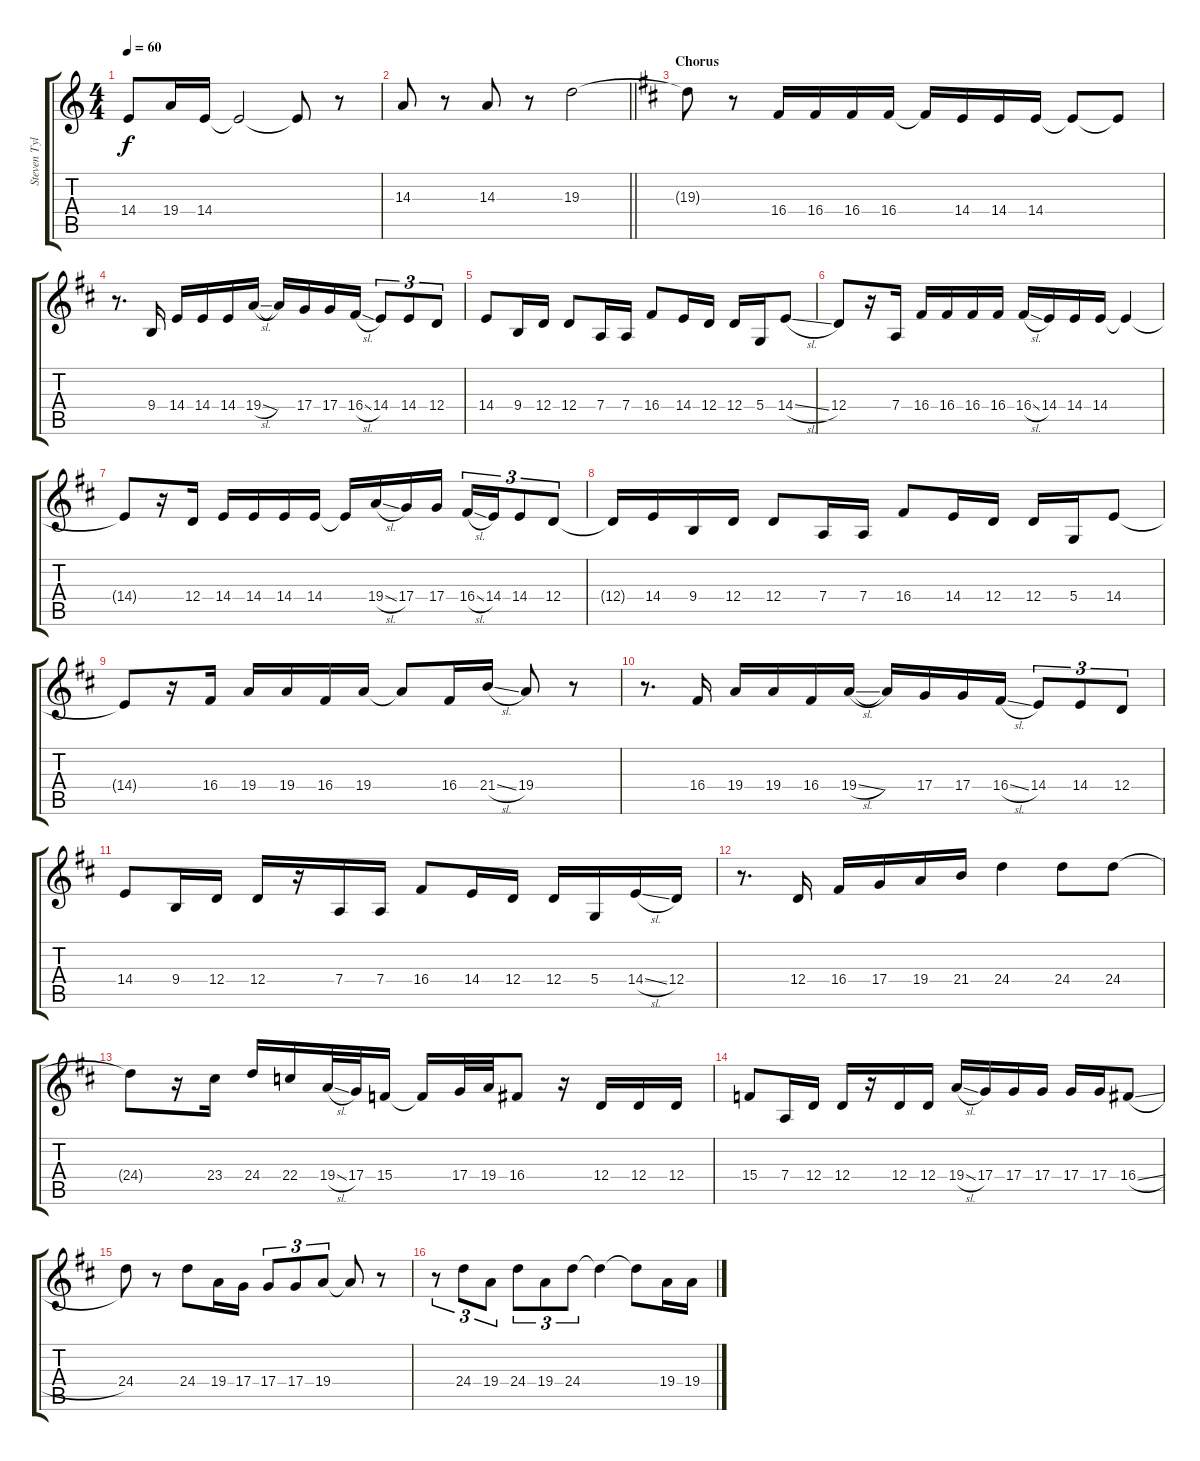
\track ("Steven Tyler" "Steven Tyl") {instrument lead2sawtooth}
\staff {score tabs}
\tuning (E4 B3 G3 D3 A2 E2) {hide}
\ts (4 4)
\tempo 60
\clef g2
\ks c
14.4.8{dy f} 19.4.16 14.4.16 14.4{t}.2 14.4{t}.8 r.8 |
\barLineRight lightlight
14.3.8 r.8 14.3.8 r.8 19.3.2 |
\section ("" "Chorus")
\ks d
19.3{t}.8 r.8 16.4.16 16.4.16 16.4.16 16.4.16 16.4{t}.16 14.4.16 14.4.16 14.4.16 14.4{t}.8 14.4{t}.8 |
r.8{d} 9.4.16 14.4.16 14.4.16 14.4.16 19.4{sl}.16 19.4{t}.16 17.4.16 17.4.16 16.4{sl}.16 14.4.8{tu (3 2)} 14.4.8{tu (3 2)} 12.4.8{tu (3 2)} |
14.4.8 9.4.16 12.4.16 12.4.8 7.4.16 7.4.16 16.4.8 14.4.16 12.4.16 12.4.16 5.4.16 14.4{sl}.8 |
12.4.8 r.16 7.4.16 16.4.16 16.4.16 16.4.16 16.4.16 16.4{sl}.16 14.4.16 14.4.16 14.4.16 14.4{t}.4 |
14.4{t}.8 r.16 12.4.16 14.4.16 14.4.16 14.4.16 14.4.16 14.4{t}.16 19.4{sl}.16 17.4.16 17.4.16 16.4{sl}.16{tu (3 2)} 14.4.16{tu (3 2)} 14.4.8{tu (3 2)} 12.4.8{tu (3 2)} |
12.4{t}.16 14.4.16 9.4.16 12.4.16 12.4.8 7.4.16 7.4.16 16.4.8 14.4.16 12.4.16 12.4.16 5.4.16 14.4.8 |
14.4{t}.8 r.16 16.4.16 19.4.16 19.4.16 16.4.16 19.4.16 19.4{t}.8 16.4.16 21.4{sl}.16 19.4.8 r.8 |
r.8{d} 16.4.16 19.4.16 19.4.16 16.4.16 19.4{sl}.16 19.4{t}.16 17.4.16 17.4.16 16.4{sl}.16 14.4.8{tu (3 2)} 14.4.8{tu (3 2)} 12.4.8{tu (3 2)} |
14.4.8 9.4.16 12.4.16 12.4.16 r.16 7.4.16 7.4.16 16.4.8 14.4.16 12.4.16 12.4.16 5.4.16 14.4{sl}.16 12.4.16 |
r.8{d} 12.4.16 16.4.16 17.4.16 19.4.16 21.4.16 24.4.4 24.4.8 24.4.8 |
24.4{t}.8 r.16 23.4.16 24.4.16 22.4.16 19.4{sl}.32 17.4.32 15.4.16 15.4{t}.16 17.4.32 19.4.32 16.4.8 r.16 12.4.16 12.4.16 12.4.16 |
15.4.8 7.4.16 12.4.16 12.4.16 r.16 12.4.16 12.4.16 19.4{sl}.16 17.4.16 17.4.16 17.4.16 17.4.16 17.4.16 16.4{sl}.8 |
24.4.8 r.8 24.4.8 19.4.16 17.4.16 17.4.8{tu (3 2)} 17.4.8{tu (3 2)} 19.4.8{tu (3 2)} 19.4{t}.8 r.8 |
r.8{tu (3 2)} 24.4.8{tu (3 2)} 19.4.8{tu (3 2)} 24.4.8{tu (3 2)} 19.4.8{tu (3 2)} 24.4.8{tu (3 2)} 24.4{t}.4 24.4{t}.8 19.4.16 19.4{sl}.16
